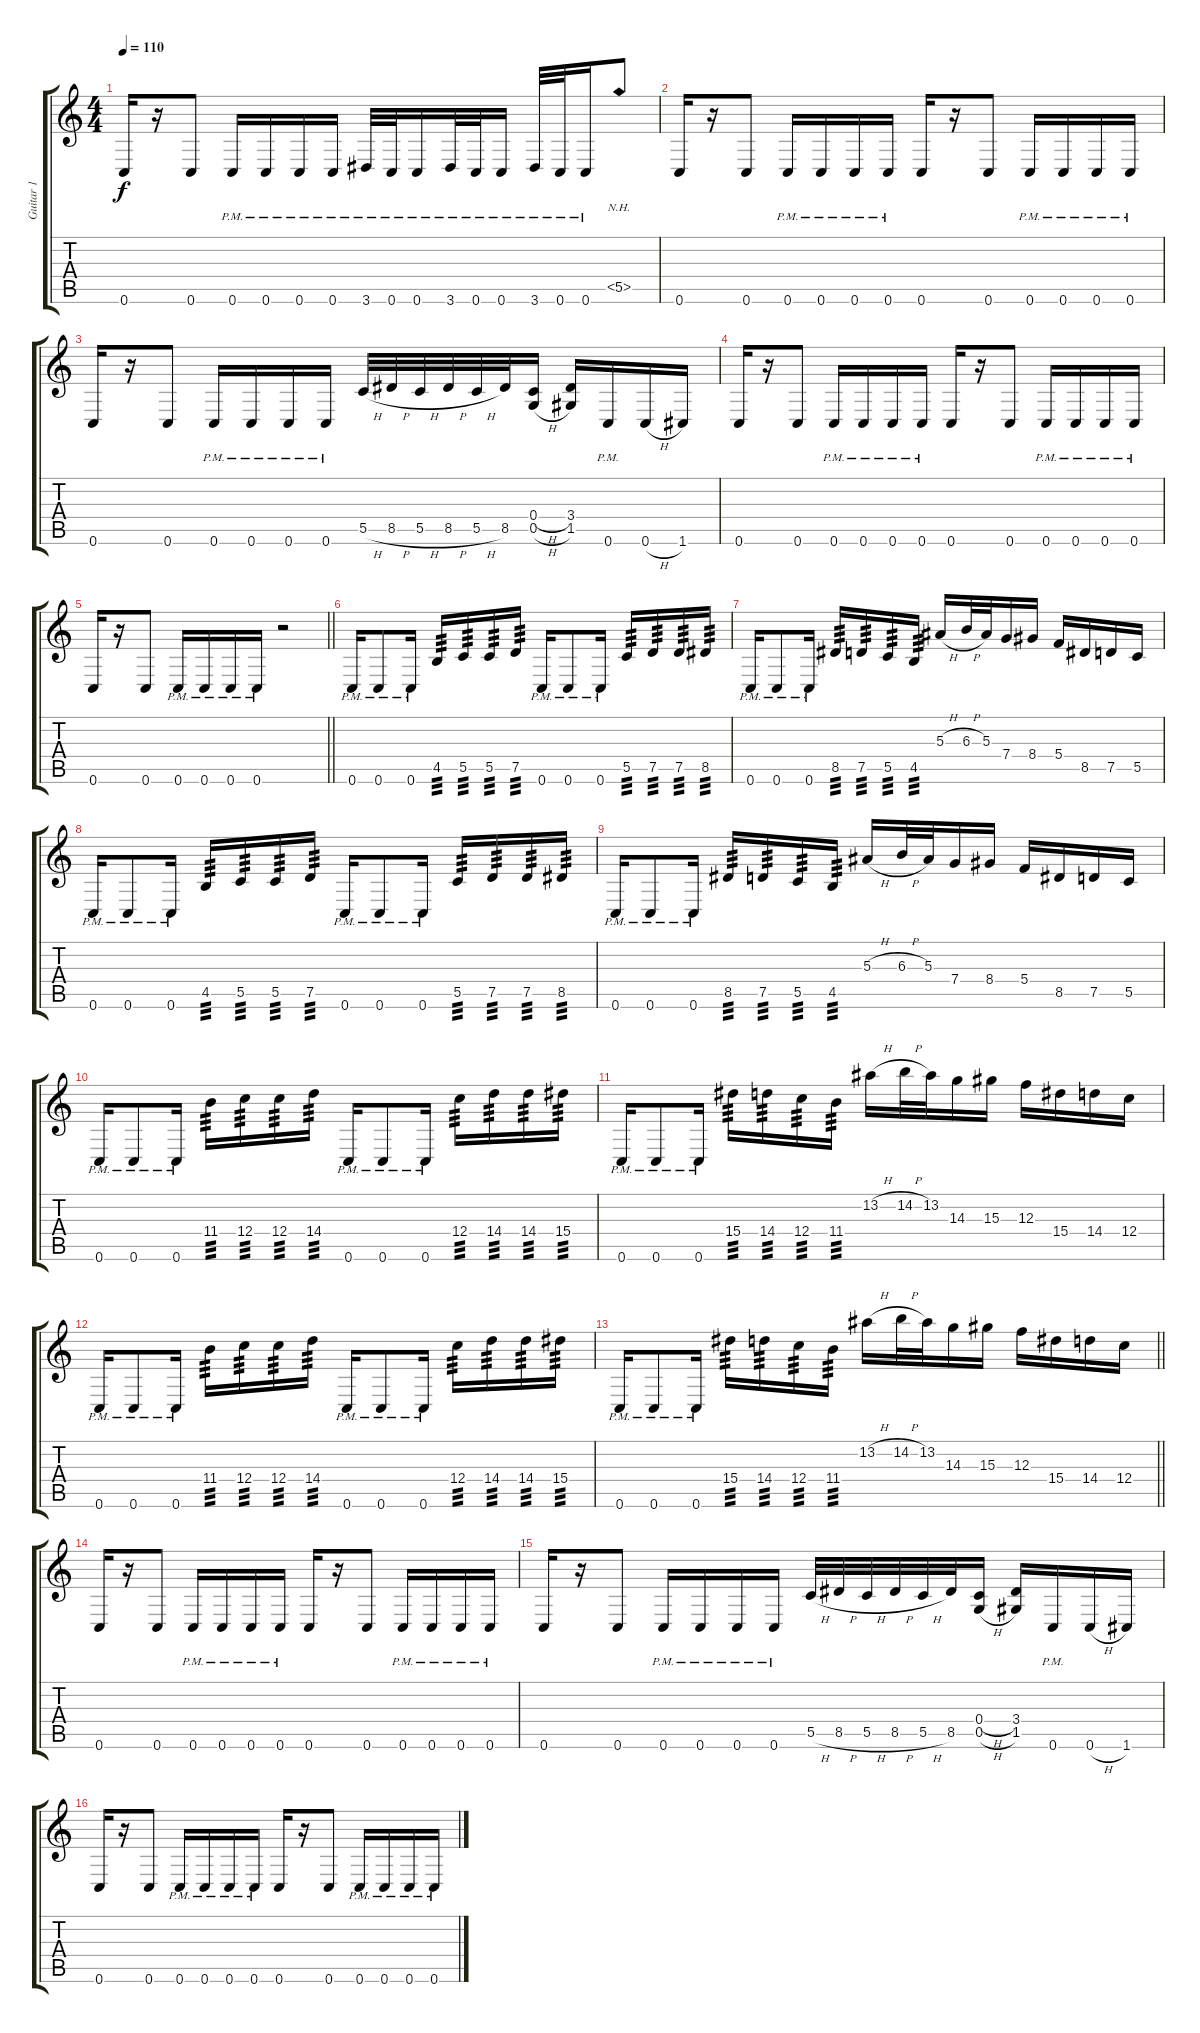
\track ("Guitar 1" "Guitar 1") {instrument distortionguitar}
\staff {score tabs}
\tuning (D4 A3 F3 C3 G2 C2) {hide}
\ts (4 4)
\tempo 110
\clef g2
\ks c
0.6.16{dy f} r.16 0.6.8 0.6{pm}.16 0.6{pm}.16 0.6{pm}.16 0.6{pm}.16 3.6{pm}.32 0.6{pm}.32 0.6{pm}.16 3.6{pm}.32 0.6{pm}.32 0.6{pm}.16 3.6{pm}.32 0.6{pm}.32 0.6{pm}.16 5.5{nh}.8 |
0.6.16 r.16 0.6.8 0.6{pm}.16 0.6{pm}.16 0.6{pm}.16 0.6{pm}.16 0.6.16 r.16 0.6.8 0.6{pm}.16 0.6{pm}.16 0.6{pm}.16 0.6{pm}.16 |
0.6.16 r.16 0.6.8 0.6{pm}.16 0.6{pm}.16 0.6{pm}.16 0.6{pm}.16 5.5{h}.32 8.5{h}.32 5.5{h}.32 8.5{h}.32 5.5{h}.32 8.5.32 (0.4{h} 0.5{h}).16 (3.4 1.5).16 0.6{pm}.16 0.6{h}.16 1.6.16 |
0.6.16 r.16 0.6.8 0.6{pm}.16 0.6{pm}.16 0.6{pm}.16 0.6{pm}.16 0.6.16 r.16 0.6.8 0.6{pm}.16 0.6{pm}.16 0.6{pm}.16 0.6{pm}.16 |
\barLineRight lightlight
0.6.16 r.16 0.6.8 0.6{pm}.16 0.6{pm}.16 0.6{pm}.16 0.6{pm}.16 r.2 |
0.6{pm}.16 0.6{pm}.8 0.6{pm}.16 4.5.16{tp 3} 5.5.16{tp 3} 5.5.16{tp 3} 7.5.16{tp 3} 0.6{pm}.16 0.6{pm}.8 0.6{pm}.16 5.5.16{tp 3} 7.5.16{tp 3} 7.5.16{tp 3} 8.5.16{tp 3} |
0.6{pm}.16 0.6{pm}.8 0.6{pm}.16 8.5.16{tp 3} 7.5.16{tp 3} 5.5.16{tp 3} 4.5.16{tp 3} 5.3{h}.16 6.3{h}.32 5.3.32 7.4.16 8.4.16 5.4.16 8.5.16 7.5.16 5.5.16 |
0.6{pm}.16 0.6{pm}.8 0.6{pm}.16 4.5.16{tp 3} 5.5.16{tp 3} 5.5.16{tp 3} 7.5.16{tp 3} 0.6{pm}.16 0.6{pm}.8 0.6{pm}.16 5.5.16{tp 3} 7.5.16{tp 3} 7.5.16{tp 3} 8.5.16{tp 3} |
0.6{pm}.16 0.6{pm}.8 0.6{pm}.16 8.5.16{tp 3} 7.5.16{tp 3} 5.5.16{tp 3} 4.5.16{tp 3} 5.3{h}.16 6.3{h}.32 5.3.32 7.4.16 8.4.16 5.4.16 8.5.16 7.5.16 5.5.16 |
0.6{pm}.16 0.6{pm}.8 0.6{pm}.16 11.4.16{tp 3} 12.4.16{tp 3} 12.4.16{tp 3} 14.4.16{tp 3} 0.6{pm}.16 0.6{pm}.8 0.6{pm}.16 12.4.16{tp 3} 14.4.16{tp 3} 14.4.16{tp 3} 15.4.16{tp 3} |
0.6{pm}.16 0.6{pm}.8 0.6{pm}.16 15.4.16{tp 3} 14.4.16{tp 3} 12.4.16{tp 3} 11.4.16{tp 3} 13.2{h}.16 14.2{h}.32 13.2.32 14.3.16 15.3.16 12.3.16 15.4.16 14.4.16 12.4.16 |
0.6{pm}.16 0.6{pm}.8 0.6{pm}.16 11.4.16{tp 3} 12.4.16{tp 3} 12.4.16{tp 3} 14.4.16{tp 3} 0.6{pm}.16 0.6{pm}.8 0.6{pm}.16 12.4.16{tp 3} 14.4.16{tp 3} 14.4.16{tp 3} 15.4.16{tp 3} |
\barLineRight lightlight
0.6{pm}.16 0.6{pm}.8 0.6{pm}.16 15.4.16{tp 3} 14.4.16{tp 3} 12.4.16{tp 3} 11.4.16{tp 3} 13.2{h}.16 14.2{h}.32 13.2.32 14.3.16 15.3.16 12.3.16 15.4.16 14.4.16 12.4.16 |
0.6.16 r.16 0.6.8 0.6{pm}.16 0.6{pm}.16 0.6{pm}.16 0.6{pm}.16 0.6.16 r.16 0.6.8 0.6{pm}.16 0.6{pm}.16 0.6{pm}.16 0.6{pm}.16 |
0.6.16 r.16 0.6.8 0.6{pm}.16 0.6{pm}.16 0.6{pm}.16 0.6{pm}.16 5.5{h}.32 8.5{h}.32 5.5{h}.32 8.5{h}.32 5.5{h}.32 8.5.32 (0.4{h} 0.5{h}).16 (3.4 1.5).16 0.6{pm}.16 0.6{h}.16 1.6.16 |
0.6.16 r.16 0.6.8 0.6{pm}.16 0.6{pm}.16 0.6{pm}.16 0.6{pm}.16 0.6.16 r.16 0.6.8 0.6{pm}.16 0.6{pm}.16 0.6{pm}.16 0.6{pm}.16
